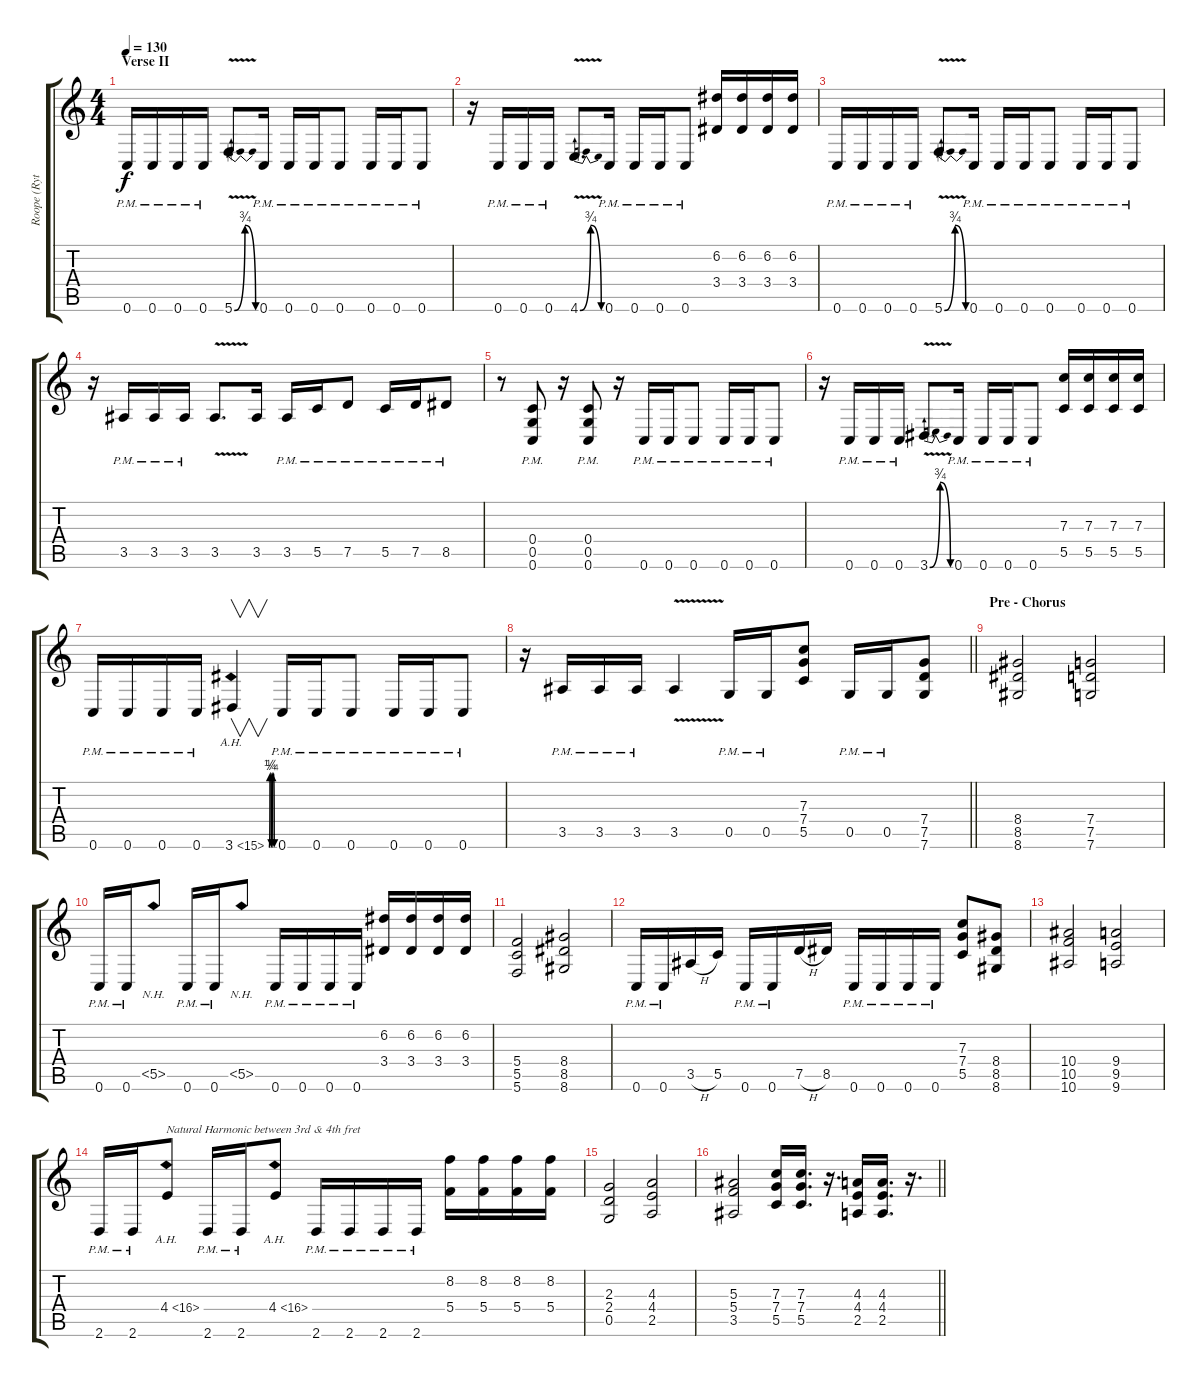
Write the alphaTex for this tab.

\track ("Roope (Rythm Guitar)" "Roope (Ryt") {instrument overdrivenguitar}
\staff {score tabs}
\tuning (D4 A3 F3 C3 G2 C2) {hide}
\ts (4 4)
\section ("" "Verse II")
\tempo 130
\clef g2
\ks c
0.6{pm}.16{dy f volume 13 balance 13 instrument overdrivenguitar} 0.6{pm}.16 0.6{pm}.16 0.6{pm}.16 5.6{be (bendrelease 0 0 10 3 20 3 60 0) v}.8{d} 0.6{pm}.16 0.6{pm}.16 0.6{pm}.16 0.6{pm}.8 0.6{pm}.16 0.6{pm}.16 0.6{pm}.8 |
r.16 0.6{pm}.16 0.6{pm}.16 0.6{pm}.16 4.6{be (bendrelease 0 0 10 3 20 3 60 0) v}.8{d} 0.6{pm}.16 0.6{pm}.16 0.6{pm}.16 0.6{pm}.8 (6.2 3.4).16 (6.2 3.4).16 (6.2 3.4).16 (6.2 3.4).16 |
0.6{pm}.16 0.6{pm}.16 0.6{pm}.16 0.6{pm}.16 5.6{be (bendrelease 0 0 10 3 20 3 60 0) v}.8{d} 0.6{pm}.16 0.6{pm}.16 0.6{pm}.16 0.6{pm}.8 0.6{pm}.16 0.6{pm}.16 0.6{pm}.8 |
r.16 3.5{pm}.16 3.5{pm}.16 3.5{pm}.16 3.5{v}.8{d} 3.5.16 3.5{pm}.16{volume 14} 5.5{pm}.16 7.5{pm}.8 5.5{pm}.16 7.5{pm}.16 8.5{pm}.8 |
r.8 (0.4{pm} 0.5{pm} 0.6{pm}).8{volume 16} r.16 (0.4{pm} 0.5{pm} 0.6{pm}).8 r.16 0.6{pm}.16{volume 13} 0.6{pm}.16 0.6{pm}.8 0.6{pm}.16 0.6{pm}.16 0.6{pm}.8 |
r.16 0.6{pm}.16 0.6{pm}.16 0.6{pm}.16 3.6{be (bendrelease 0 0 10 3 20 3 60 0) v}.8{d} 0.6{pm}.16 0.6{pm}.16 0.6{pm}.16 0.6{pm}.8 (7.3 5.5).16 (7.3 5.5).16 (7.3 5.5).16 (7.3 5.5).16 |
0.6{pm}.16 0.6{pm}.16 0.6{pm}.16 0.6{pm}.16 3.6{be (custom 0 0 10 1 20 1 26 0 31 0 38 1 49 1 60 0) ah 12}.4{v volume 14 instrument guitarharmonics} 0.6{pm}.16{volume 13 instrument overdrivenguitar} 0.6{pm}.16 0.6{pm}.8 0.6{pm}.16 0.6{pm}.16 0.6{pm}.8 |
\barLineRight lightlight
r.16 3.5{pm}.16 3.5{pm}.16 3.5{pm}.16 3.5{v}.4 0.5{pm}.16 0.5{pm}.16 (7.3 7.4 5.5).8 0.5{pm}.16 0.5{pm}.16 (7.4 7.5 7.6).8 |
\section ("" "Pre - Chorus")
(8.4 8.5 8.6).2{volume 13 balance 14 instrument overdrivenguitar} (7.4 7.5 7.6).2 |
0.6{pm}.16 0.6{pm}.16 5.5{nh}.8 0.6{pm}.16 0.6{pm}.16 5.5{nh}.8 0.6{pm}.16 0.6{pm}.16 0.6{pm}.16 0.6{pm}.16 (6.2 3.4).16 (6.2 3.4).16 (6.2 3.4).16 (6.2 3.4).16 |
(5.4 5.5 5.6).2 (8.4 8.5 8.6).2 |
0.6{pm}.16 0.6{pm}.16 3.5{h}.16 5.5.16 0.6{pm}.16 0.6{pm}.16 7.5{h}.16 8.5.16 0.6{pm}.16 0.6{pm}.16 0.6{pm}.16 0.6{pm}.16 (7.3 7.4 5.5).8 (8.4 8.5 8.6).8 |
(10.4 10.5 10.6).2 (9.4 9.5 9.6).2 |
2.6{pm}.16 2.6{pm}.16 4.4{ah 12}.8{txt "Natural Harmonic between 3rd & 4th fret"} 2.6{pm}.16 2.6{pm}.16 4.4{ah 12}.8 2.6{pm}.16 2.6{pm}.16 2.6{pm}.16 2.6{pm}.16 (8.2 5.4).16 (8.2 5.4).16 (8.2 5.4).16 (8.2 5.4).16 |
(2.3 2.4 0.5).2 (4.3 4.4 2.5).2 |
\barLineRight lightlight
(5.3 5.4 3.5).2 (7.3 7.4 5.5).16 (7.3 7.4 5.5).16{d} r.16{d} (4.3 4.4 2.5).16 (4.3 4.4 2.5).16{d} r.16{d}
